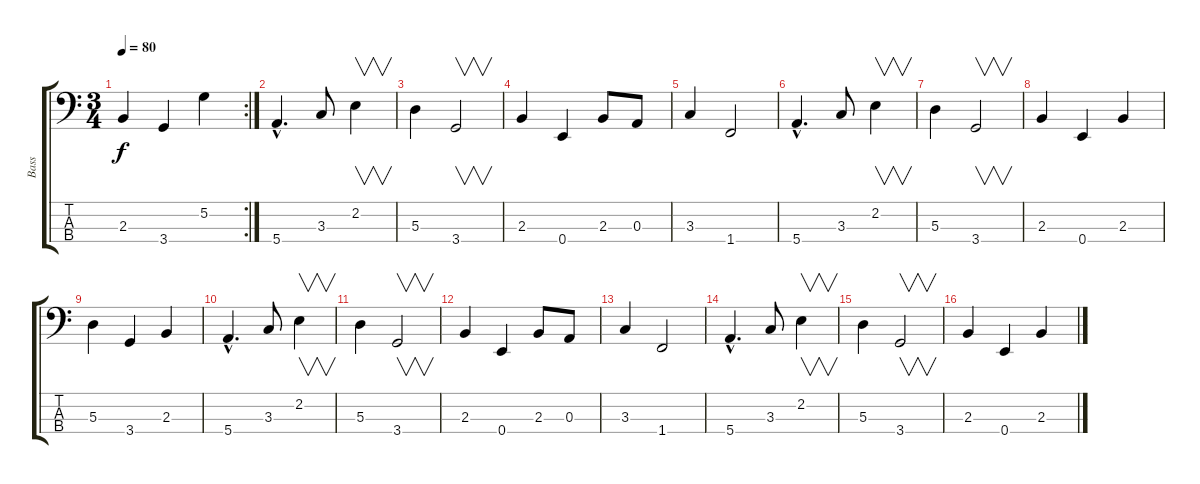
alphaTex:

\track ("Bass" "Bass") {instrument electricbasspick}
\staff {score tabs}
\tuning (G2 D2 A1 E1) {hide}
\rc 2
\ts (3 4)
\tempo 80
\clef f4
\ks c
2.3.4{dy f} 3.4.4 5.2.4 |
5.4{hac}.4{d} 3.3.8 2.2.4{v} |
5.3.4 3.4.2{v} |
2.3.4 0.4.4 2.3.8 0.3.8 |
3.3.4 1.4.2 |
5.4{hac}.4{d} 3.3.8 2.2.4{v} |
5.3.4 3.4.2{v} |
2.3.4 0.4.4 2.3.4 |
5.3.4 3.4.4 2.3.4 |
5.4{hac}.4{d} 3.3.8 2.2.4{v} |
5.3.4 3.4.2{v} |
2.3.4 0.4.4 2.3.8 0.3.8 |
3.3.4 1.4.2 |
5.4{hac}.4{d} 3.3.8 2.2.4{v} |
5.3.4 3.4.2{v} |
2.3.4 0.4.4 2.3.4
